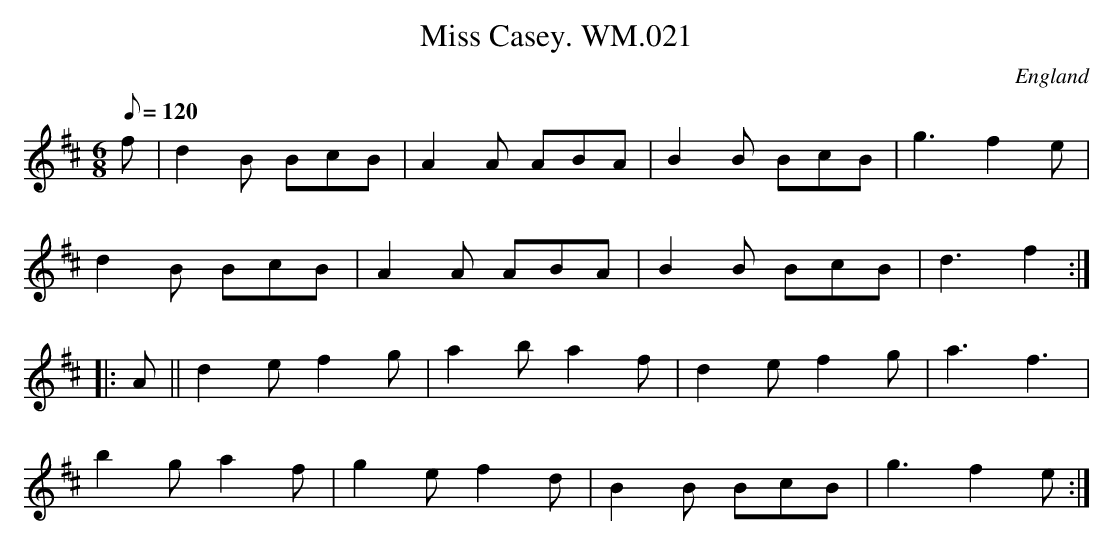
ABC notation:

X:1
T:Miss Casey. WM.021
M:6/8
L:1/8
Q:120
O:England
K:D
f|d2B BcB|A2A ABA|B2B BcB|g3-f2e|!
d2B BcB|A2A ABA|B2B BcB|d3f2:|!
|:A||d2ef2g|a2ba2f|d2ef2g|a3f3|!
b2ga2f|g2ef2d|B2B BcB|g3-f2e:|]
